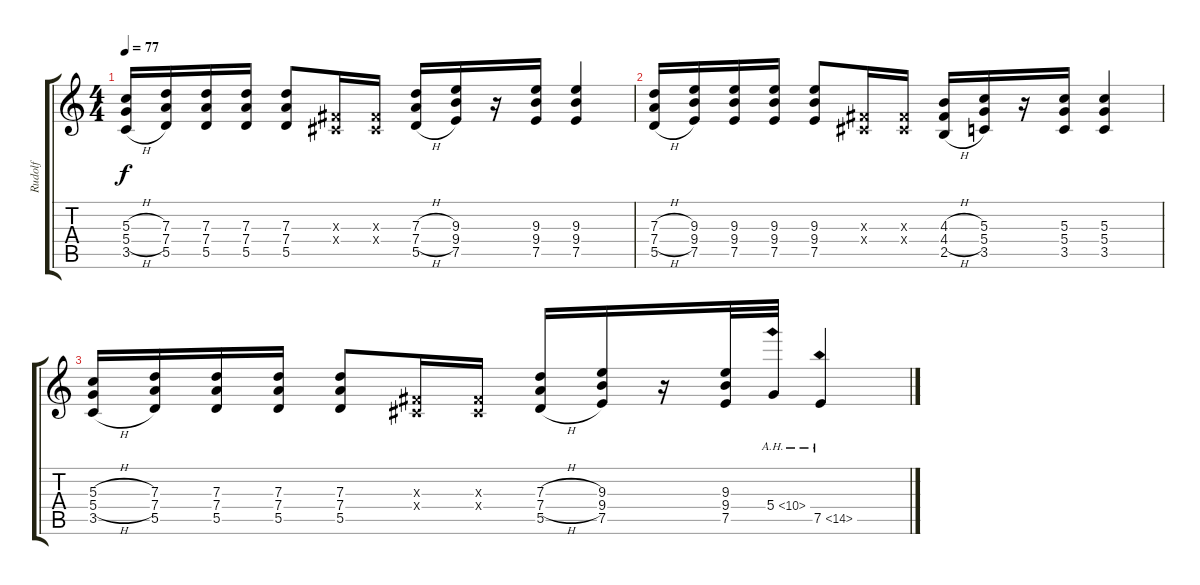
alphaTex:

\track ("Rudolf" "Rudolf") {instrument distortionguitar}
\staff {score tabs}
\tuning (E4 B3 G3 D3 A2 E2) {hide}
\ts (4 4)
\tempo 77
\clef g2
\ks c
(5.3{h} 5.4{h} 3.5{h}).16{dy f} (7.3 7.4 5.5).16 (7.3 7.4 5.5).16 (7.3 7.4 5.5).16 (7.3 7.4 5.5).8 (-1.3{x} -1.4{x}).16 (-1.3{x} -1.4{x}).16 (7.3{h} 7.4{h} 5.5{h}).16 (9.3 9.4 7.5).16 r.16 (9.3 9.4 7.5).16 (9.3 9.4 7.5).4 |
(7.3{h} 7.4{h} 5.5{h}).16 (9.3 9.4 7.5).16 (9.3 9.4 7.5).16 (9.3 9.4 7.5).16 (9.3 9.4 7.5).8 (-1.3{x} -1.4{x}).16 (-1.3{x} -1.4{x}).16 (4.3{h} 4.4{h} 2.5{h}).16 (5.3 5.4 3.5).16 r.16 (5.3 5.4 3.5).16 (5.3 5.4 3.5).4 |
(5.3{h} 5.4{h} 3.5{h}).16 (7.3 7.4 5.5).16 (7.3 7.4 5.5).16 (7.3 7.4 5.5).16 (7.3 7.4 5.5).8 (-1.3{x} -1.4{x}).16 (-1.3{x} -1.4{x}).16 (7.3{h} 7.4{h} 5.5{h}).16 (9.3 9.4 7.5).16 r.16 (9.3 9.4 7.5).32 5.4{ah 5}.32 7.5{ah 7}.4
